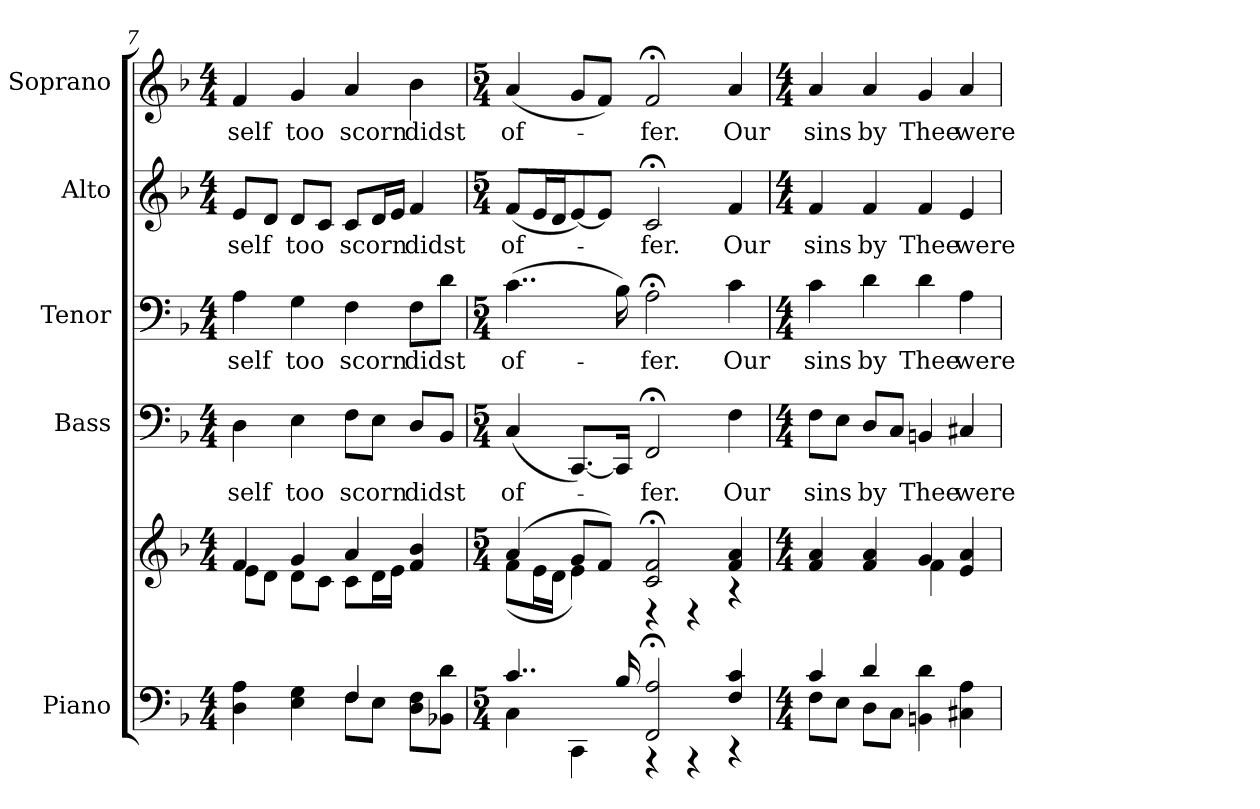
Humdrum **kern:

**kern	**kern	**kern	**text	**kern	**text	**kern	**text	**kern	**text
*part5	*part5	*part4	*part4	*part3	*part3	*part2	*part2	*part1	*part1
*staff6	*staff5	*staff4	*staff4	*staff3	*staff3	*staff2	*staff2	*staff1	*staff1
*I"Piano	*	*I"Bass	*	*I"Tenor	*	*I"Alto	*	*I"Soprano	*
*I'Pno.	*	*I'B.	*	*I'T.	*	*I'A.	*	*I'S.	*
!!LO:PB:g=z
*clefF4	*clefG2	*clefF4	*	*clefF4	*	*clefG2	*	*clefG2	*
*k[b-]	*k[b-]	*k[b-]	*	*k[b-]	*	*k[b-]	*	*k[b-]	*
*F:	*F:	*F:	*	*F:	*	*F:	*	*F:	*
*M4/4	*M4/4	*M4/4	*	*M4/4	*	*M4/4	*	*M4/4	*
=7	=7	=7	=7	=7	=7	=7	=7	=7	=7
*^	*^	*	*	*	*	*	*	*	*
!	!	!	!	!	!LO:LY:b:color=#000000	!	!	!	!	!	!
!	!	!	!	!	!	!	!LO:LY:b:color=#000000	!	!	!	!
!	!	!	!	!	!	!	!	!	!LO:LY:b:color=#000000	!	!
!	!	!	!	!	!	!	!	!	!	!	!LO:LY:b:color=#000000
4Di\ 4Ai	2ryy	4fi/	8ei\L	4Di\	-self	4Ai\	-self	8ei/L	-self	4fi/	-self
.	.	.	8di\J	.	.	.	.	8di/J	.	.	.
!	!	!	!	!	!LO:LY:b:color=#000000	!	!	!	!	!	!
!	!	!	!	!	!	!	!LO:LY:b:color=#000000	!	!	!	!
!	!	!	!	!	!	!	!	!	!LO:LY:b:color=#000000	!	!
!	!	!	!	!	!	!	!	!	!	!	!LO:LY:b:color=#000000
4Ei\ 4Gi	.	4gi/	8di\L	4Ei\	too	4Gi\	too	8di/L	too	4gi/	too
.	.	.	8ci\J	.	.	.	.	8ci/J	.	.	.
!	!	!	!	!	!LO:LY:b:color=#000000	!	!	!	!	!	!
!	!	!	!	!	!	!	!LO:LY:b:color=#000000	!	!	!	!
!	!	!	!	!	!	!	!	!	!LO:LY:b:color=#000000	!	!
!	!	!	!	!	!	!	!	!	!	!	!LO:LY:b:color=#000000
4Fi/	8Fi\L	4ai/	8ci\L	8Fi\L	scorn	4Fi\	scorn	8ci/L	scorn	4ai/	scorn
.	8Ei\J	.	16di\L	8Ei\J	.	.	.	16di/L	.	.	.
.	.	.	16ei\JJ	.	.	.	.	16ei/JJ	.	.	.
!	!	!	!	!	!LO:LY:b:color=#000000	!	!	!	!	!	!
!	!	!	!	!	!	!	!LO:LY:b:color=#000000	!	!	!	!
!	!	!	!	!	!	!	!	!	!LO:LY:b:color=#000000	!	!
!	!	!	!	!	!	!	!	!	!	!	!LO:LY:b:color=#000000
8Di\ 8FiL	4ryy	4fi/ 4b-i	4ryy	8Di/L	didst	8Fi\L	didst	4fi/	didst	4b-i\	didst
8BB-Xi\ 8diJ	.	.	.	8BB-i/J	.	8di\J	.	.	.	.	.
=8	=8	=8	=8	=8	=8	=8	=8	=8	=8	=8	=8
*M5/4	*	*M5/4	*	*M5/4	*	*M5/4	*	*M5/4	*	*M5/4	*
!	!	!	!	!	!LO:LY:b:color=#000000	!	!	!	!	!	!
!	!	!	!	!	!	!	!LO:LY:b:color=#000000	!	!	!	!
!	!	!	!	!	!	!	!	!	!LO:LY:b:color=#000000	!	!
!	!	!	!	!	!	!	!	!	!	!	!LO:LY:b:color=#000000
4..ci/	4Ci\	(4ai/	(8fi\L	(4Ci/	of-	(4..ci\	of-	(8fi/L	of-	(4ai/	of-
.	.	.	16ei\L	.	.	.	.	16ei/L	.	.	.
.	.	.	16di\JJ	.	.	.	.	16di/J	.	.	.
.	4CCi\	8gi/L	4ei\)	[<8.CCi/L)	.	.	.	[<8ei/)	.	8gi/L	.
.	.	8fi/J)	.	.	.	.	.	8ei/J]	.	8fi/J)	.
16B-i/	.	.	.	16CCi/Jk]	.	16B-i\)	.	.	.	.	.
!	!	!	!	!	!LO:LY:b:color=#000000	!	!	!	!	!	!
!	!	!	!	!	!	!	!LO:LY:b:color=#000000	!	!	!	!
!	!	!	!	!	!	!	!	!	!LO:LY:b:color=#000000	!	!
!	!	!	!	!	!	!	!	!	!	!	!LO:LY:b:color=#000000
2FFi/; 2Ai;	4r	2ci/; 2fi;	4r	2FF;i/	-fer.	2A;i\	-fer.	2c;i/	-fer.	2f;i/	-fer.
.	4r	.	4r	.	.	.	.	.	.	.	.
!	!	!	!	!	!LO:LY:b:color=#000000	!	!	!	!	!	!
!	!	!	!	!	!	!	!LO:LY:b:color=#000000	!	!	!	!
!	!	!	!	!	!	!	!	!	!LO:LY:b:color=#000000	!	!
!	!	!	!	!	!	!	!	!	!	!	!LO:LY:b:color=#000000
4Fi/ 4ci	4r	4fi/ 4ai	4r	4Fi\	Our	4ci\	Our	4fi/	Our	4ai/	Our
!!LO:PB:g=z
=9	=9	=9	=9	=9	=9	=9	=9	=9	=9	=9	=9
*M4/4	*	*M4/4	*	*M4/4	*	*M4/4	*	*M4/4	*	*M4/4	*
!	!	!	!	!	!LO:LY:b:color=#000000	!	!	!	!	!	!
!	!	!	!	!	!	!	!LO:LY:b:color=#000000	!	!	!	!
!	!	!	!	!	!	!	!	!	!LO:LY:b:color=#000000	!	!
!	!	!	!	!	!	!	!	!	!	!	!LO:LY:b:color=#000000
4ci/	8Fi\L	4fi/ 4ai	2ryy	8Fi\L	sins	4ci\	sins	4fi/	sins	4ai/	sins
.	8Ei\J	.	.	8Ei\J	.	.	.	.	.	.	.
!	!	!	!	!	!LO:LY:b:color=#000000	!	!	!	!	!	!
!	!	!	!	!	!	!	!LO:LY:b:color=#000000	!	!	!	!
!	!	!	!	!	!	!	!	!	!LO:LY:b:color=#000000	!	!
!	!	!	!	!	!	!	!	!	!	!	!LO:LY:b:color=#000000
4di/	8Di\L	4fi/ 4ai	.	8Di/L	by	4di\	by	4fi/	by	4ai/	by
.	8Ci\J	.	.	8Ci/J	.	.	.	.	.	.	.
!	!	!	!	!	!LO:LY:b:color=#000000	!	!	!	!	!	!
!	!	!	!	!	!	!	!LO:LY:b:color=#000000	!	!	!	!
!	!	!	!	!	!	!	!	!	!LO:LY:b:color=#000000	!	!
!	!	!	!	!	!	!	!	!	!	!	!LO:LY:b:color=#000000
4BBni\ 4di	2ryy	4gi/	4fi\	4BBni/	Thee	4di\	Thee	4fi/	Thee	4gi/	Thee
!	!	!	!	!	!LO:LY:b:color=#000000	!	!	!	!	!	!
!	!	!	!	!	!	!	!LO:LY:b:color=#000000	!	!	!	!
!	!	!	!	!	!	!	!	!	!LO:LY:b:color=#000000	!	!
!	!	!	!	!	!	!	!	!	!	!	!LO:LY:b:color=#000000
4C#Xi\ 4Ai	.	4ei/ 4ai	4ryy	4C#Xi/	were	4Ai\	were	4ei/	were	4ai/	were
*v	*v	*	*	*	*	*	*	*	*	*	*
*	*v	*v	*	*	*	*	*	*	*	*
=	=	=	=	=	=	=	=	=	=
*-	*-	*-	*-	*-	*-	*-	*-	*-	*-
